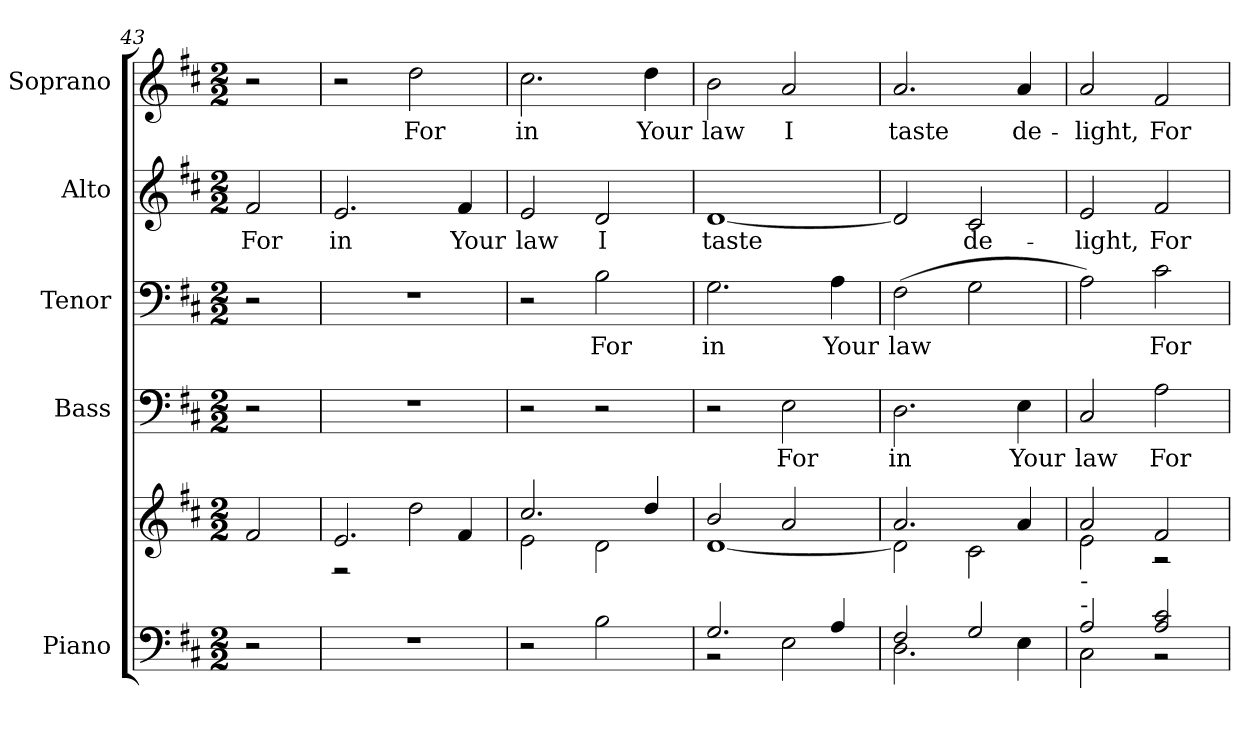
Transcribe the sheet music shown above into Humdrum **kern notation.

**kern	**kern	**kern	**text	**kern	**text	**kern	**text	**kern	**text
*part5	*part5	*part4	*part4	*part3	*part3	*part2	*part2	*part1	*part1
*staff6	*staff5	*staff4	*staff4	*staff3	*staff3	*staff2	*staff2	*staff1	*staff1
*I"Piano	*	*I"Bass	*	*I"Tenor	*	*I"Alto	*	*I"Soprano	*
*I'Pno.	*	*I'B.	*	*I'T.	*	*I'A.	*	*I'S.	*
*clefF4	*clefG2	*clefF4	*	*clefF4	*	*clefG2	*	*clefG2	*
*k[f#c#]	*k[f#c#]	*k[f#c#]	*	*k[f#c#]	*	*k[f#c#]	*	*k[f#c#]	*
*D:	*D:	*D:	*	*D:	*	*D:	*	*D:	*
*M2/2	*M2/2	*M2/2	*	*M2/2	*	*M2/2	*	*M2/2	*
=43	=43	=43	=43	=43	=43	=43	=43	=43	=43
!	!	!	!	!	!	!	!LO:LY:b:color=#000000	!	!
2r	2f#i/	2r	.	2r	.	2f#i/	For	2r	.
=44	=44	=44	=44	=44	=44	=44	=44	=44	=44
*	*^	*	*	*	*	*	*	*	*
!	!	!	!	!	!	!	!	!LO:LY:b:color=#000000	!	!
1r	2.ei/	2r	1r	.	1r	.	2.ei/	in	2r	.
!	!	!	!	!	!	!	!	!	!	!LO:LY:b:color=#000000
.	.	2ddi\	.	.	.	.	.	.	2ddi\	For
!	!	!	!	!	!	!	!	!LO:LY:b:color=#000000	!	!
.	4f#i/	.	.	.	.	.	4f#i/	Your	.	.
=45	=45	=45	=45	=45	=45	=45	=45	=45	=45	=45
!	!	!	!	!	!	!	!	!LO:LY:b:color=#000000	!	!
!	!	!	!	!	!	!	!	!	!	!LO:LY:b:color=#000000
2r	2.cc#i/	2ei\	2r	.	2r	.	2ei/	law	2.cc#i\	in
!	!	!	!	!	!	!LO:LY:b:color=#000000	!	!	!	!
!	!	!	!	!	!	!	!	!LO:LY:b:color=#000000	!	!
2Bi\	.	2di\	2r	.	2Bi\	For	2di/	I	.	.
!	!	!	!	!	!	!	!	!	!	!LO:LY:b:color=#000000
.	4ddi/	.	.	.	.	.	.	.	4ddi\	Your
!!LO:PB:g=z
=46	=46	=46	=46	=46	=46	=46	=46	=46	=46	=46
*^	*	*	*	*	*	*	*	*	*	*
!	!	!	!	!	!	!	!LO:LY:b:color=#000000	!	!	!	!
!	!	!	!	!	!	!	!	!	!LO:LY:b:color=#000000	!	!
!	!	!	!	!	!	!	!	!	!	!	!LO:LY:b:color=#000000
2.Gi/	2r	2bi/	[<1di	2r	.	2.Gi\	in	[<1di	taste	2bi\	law
!	!	!	!	!	!LO:LY:b:color=#000000	!	!	!	!	!	!
!	!	!	!	!	!	!	!	!	!	!	!LO:LY:b:color=#000000
.	2Ei\	2ai/	.	2Ei\	For	.	.	.	.	2ai/	I
!	!	!	!	!	!	!	!LO:LY:b:color=#000000	!	!	!	!
4Ai/	.	.	.	.	.	4Ai\	Your	.	.	.	.
=47	=47	=47	=47	=47	=47	=47	=47	=47	=47	=47	=47
!	!	!	!	!	!LO:LY:b:color=#000000	!	!	!	!	!	!
!	!	!	!	!	!	!	!LO:LY:b:color=#000000	!	!	!	!
!	!	!	!	!	!	!	!	!	!	!	!LO:LY:b:color=#000000
2F#i/	2.Di\	2.ai/	2di\]	2.Di\	in	(2F#i\	law	2di/]	.	2.ai/	taste
!	!	!	!	!	!	!	!	!	!LO:LY:b:color=#000000	!	!
2Gi/	.	.	2c#i\	.	.	2Gi\	.	2c#i/	de-	.	.
!	!	!	!	!	!LO:LY:b:color=#000000	!	!	!	!	!	!
!	!	!	!	!	!	!	!	!	!	!	!LO:LY:b:color=#000000
.	4Ei\	4ai/	.	4Ei\	Your	.	.	.	.	4ai/	de-
=48	=48	=48	=48	=48	=48	=48	=48	=48	=48	=48	=48
!	!	!	!	!	!LO:LY:b:color=#000000	!	!	!	!	!	!
!	!	!	!	!	!	!	!	!	!LO:LY:b:color=#000000	!	!
!	!	!LO:TX:b:t=-	!	!	!	!	!	!	!	!	!
!LO:TX:a:t=-	!	!	!	!	!	!	!	!	!	!	!
!	!	!	!	!	!	!	!	!	!	!	!LO:LY:b:color=#000000
2Ai/	2C#i\	2ai/	2ei\	2C#i/	law	2Ai\)	.	2ei/	-light,	2ai/	-light,
!	!	!	!	!	!LO:LY:b:color=#000000	!	!	!	!	!	!
!	!	!	!	!	!	!	!LO:LY:b:color=#000000	!	!	!	!
!	!	!	!	!	!	!	!	!	!LO:LY:b:color=#000000	!	!
!	!	!	!	!	!	!	!	!	!	!	!LO:LY:b:color=#000000
2Ai/ 2c#i	2r	2f#i/	2r	2Ai\	For	2c#i\	For	2f#i/	For	2f#i/	For
*v	*v	*	*	*	*	*	*	*	*	*	*
*	*v	*v	*	*	*	*	*	*	*	*
=	=	=	=	=	=	=	=	=	=
*-	*-	*-	*-	*-	*-	*-	*-	*-	*-
